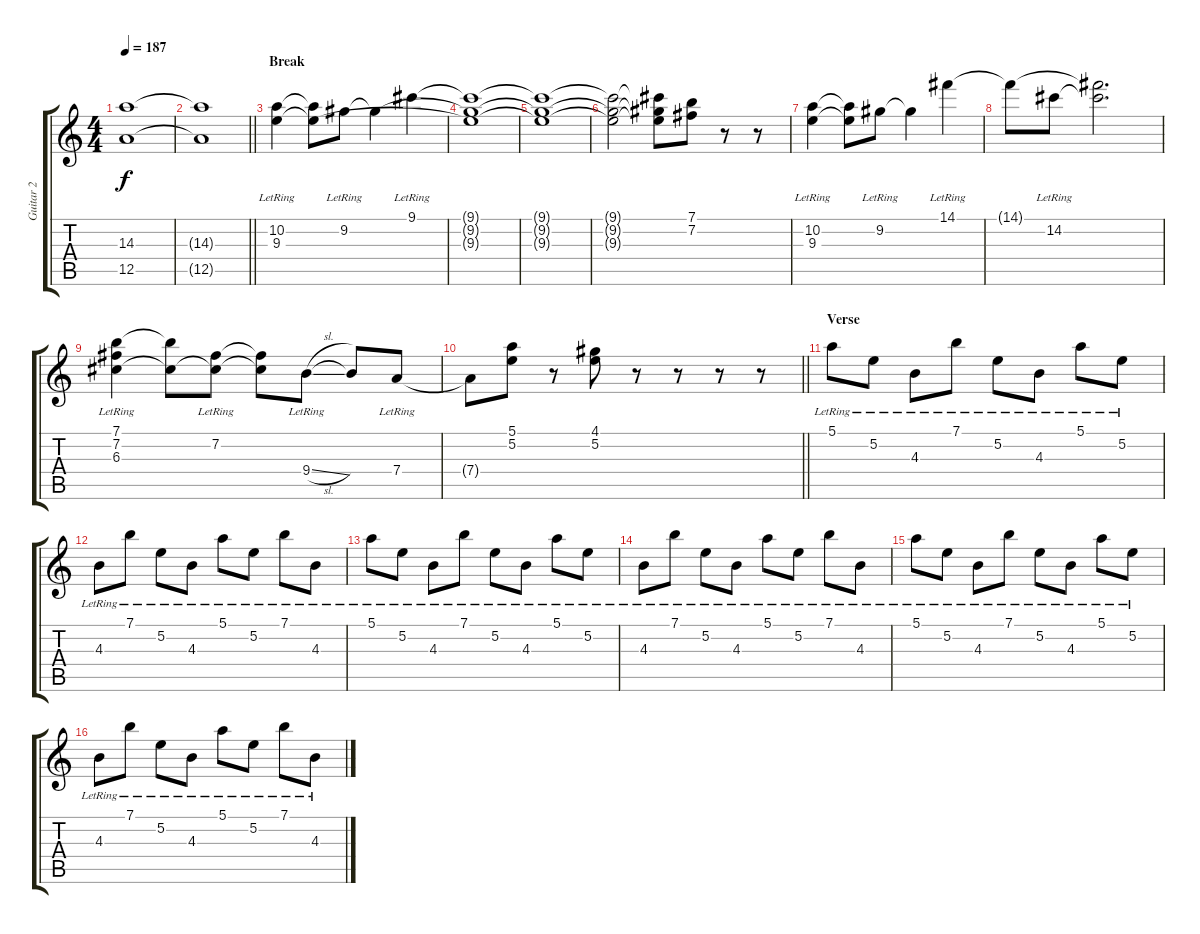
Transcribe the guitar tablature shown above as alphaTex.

\track ("Guitar 2" "Guitar 2") {instrument overdrivenguitar}
\staff {score tabs}
\tuning (E4 B3 G3 D3 A2 E2) {hide}
\ts (4 4)
\tempo 187
\clef g2
\ks c
(14.3 12.5).1{dy f} |
\barLineRight lightlight
(14.3{t} 12.5{t}).1 |
\section ("" "Break")
(10.2{lr} 9.3{lr}).4{instrument electricguitarclean} (10.2{t} 9.3{t}).8 9.2{lr}.8 9.2{t}.4 9.1{lr}.4 |
(9.1{t} 9.2{t} 9.3{t}).1 |
(9.1{t} 9.2{t} 9.3{t}).1 |
(9.1{t} 9.2{t} 9.3{t}).2 (9.1{t} 9.2{t} 9.3{t}).8 (7.1 7.2).8 r.8 r.8 |
(10.2{lr} 9.3{lr}).4 (10.2{t} 9.3{t}).8 9.2{lr}.8 9.2{t}.4 14.1{lr}.4 |
14.1{t}.8 14.2{lr}.8 (14.1{t} 14.2{t}).2{d} |
(7.1{lr} 7.2{lr} 6.3{lr}).4 (7.1{t} 6.3{t}).8 (7.2{lr} 6.3{t}).8 (7.2{t} 6.3{t}).8 9.4{sl lr}.8 9.4{t}.8 7.4{lr}.8 |
\barLineRight lightlight
7.4{t}.8 (5.1 5.2).8 r.8 (4.1 5.2).8 r.8 r.8 r.8 r.8 |
\section ("" "Verse")
5.1{lr}.8 5.2{lr}.8 4.3{lr}.8 7.1{lr}.8 5.2{lr}.8 4.3{lr}.8 5.1{lr}.8 5.2{lr}.8 |
4.3{lr}.8 7.1{lr}.8 5.2{lr}.8 4.3{lr}.8 5.1{lr}.8 5.2{lr}.8 7.1{lr}.8 4.3{lr}.8 |
5.1{lr}.8 5.2{lr}.8 4.3{lr}.8 7.1{lr}.8 5.2{lr}.8 4.3{lr}.8 5.1{lr}.8 5.2{lr}.8 |
4.3{lr}.8 7.1{lr}.8 5.2{lr}.8 4.3{lr}.8 5.1{lr}.8 5.2{lr}.8 7.1{lr}.8 4.3{lr}.8 |
5.1{lr}.8 5.2{lr}.8 4.3{lr}.8 7.1{lr}.8 5.2{lr}.8 4.3{lr}.8 5.1{lr}.8 5.2{lr}.8 |
4.3{lr}.8 7.1{lr}.8 5.2{lr}.8 4.3{lr}.8 5.1{lr}.8 5.2{lr}.8 7.1{lr}.8 4.3{lr}.8
